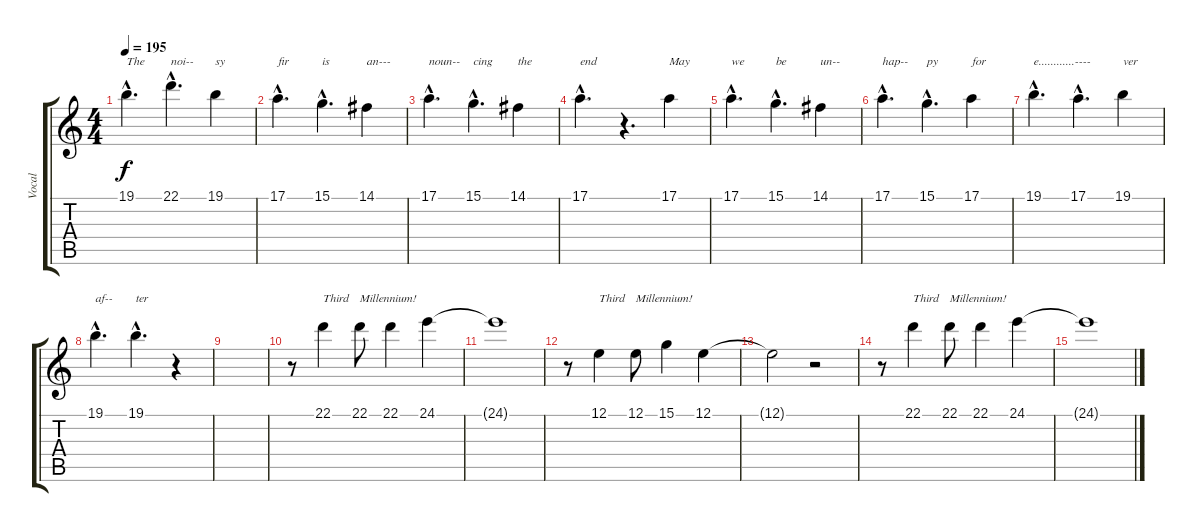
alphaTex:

\track ("Vocal" "Vocal") {instrument lead6voice}
\staff {score tabs}
\tuning (E4 B3 G3 D3 A2 E2) {hide}
\ts (4 4)
\tempo 195
\clef g2
\ks c
19.1{hac}.4{d txt "The " dy f} 22.1{hac}.4{d txt "noi--"} 19.1.4{txt "sy"} |
17.1{hac}.4{d txt "fir"} 15.1{hac}.4{d txt "is"} 14.1.4{txt "an---"} |
17.1{hac}.4{d txt "noun--"} 15.1{hac}.4{d txt "cing"} 14.1.4{txt "the"} |
17.1{hac}.4{d txt "end"} r.4{d} 17.1.4{txt "May"} |
17.1{hac}.4{d txt "we"} 15.1{hac}.4{d txt "be"} 14.1.4{txt "un--"} |
17.1{hac}.4{d txt "hap--"} 15.1{hac}.4{d txt "py"} 17.1.4{txt "for"} |
19.1{hac}.4{d txt "e............----"} 17.1{hac}.4{d} 19.1.4{txt "ver"} |
19.1{hac}.4{d txt "af--"} 19.1{hac}.4{d txt "ter"} r.4 |
|
r.8 22.1.4{txt "Third"} 22.1.8{txt "Millennium!"} 22.1.4 24.1.4 |
24.1{t}.1 |
r.8 12.1.4{txt "Third"} 12.1.8{txt "Millennium!"} 15.1.4 12.1.4 |
12.1{t}.2 r.2 |
r.8 22.1.4{txt "Third"} 22.1.8{txt "Millennium!"} 22.1.4 24.1.4 |
24.1{t}.1
